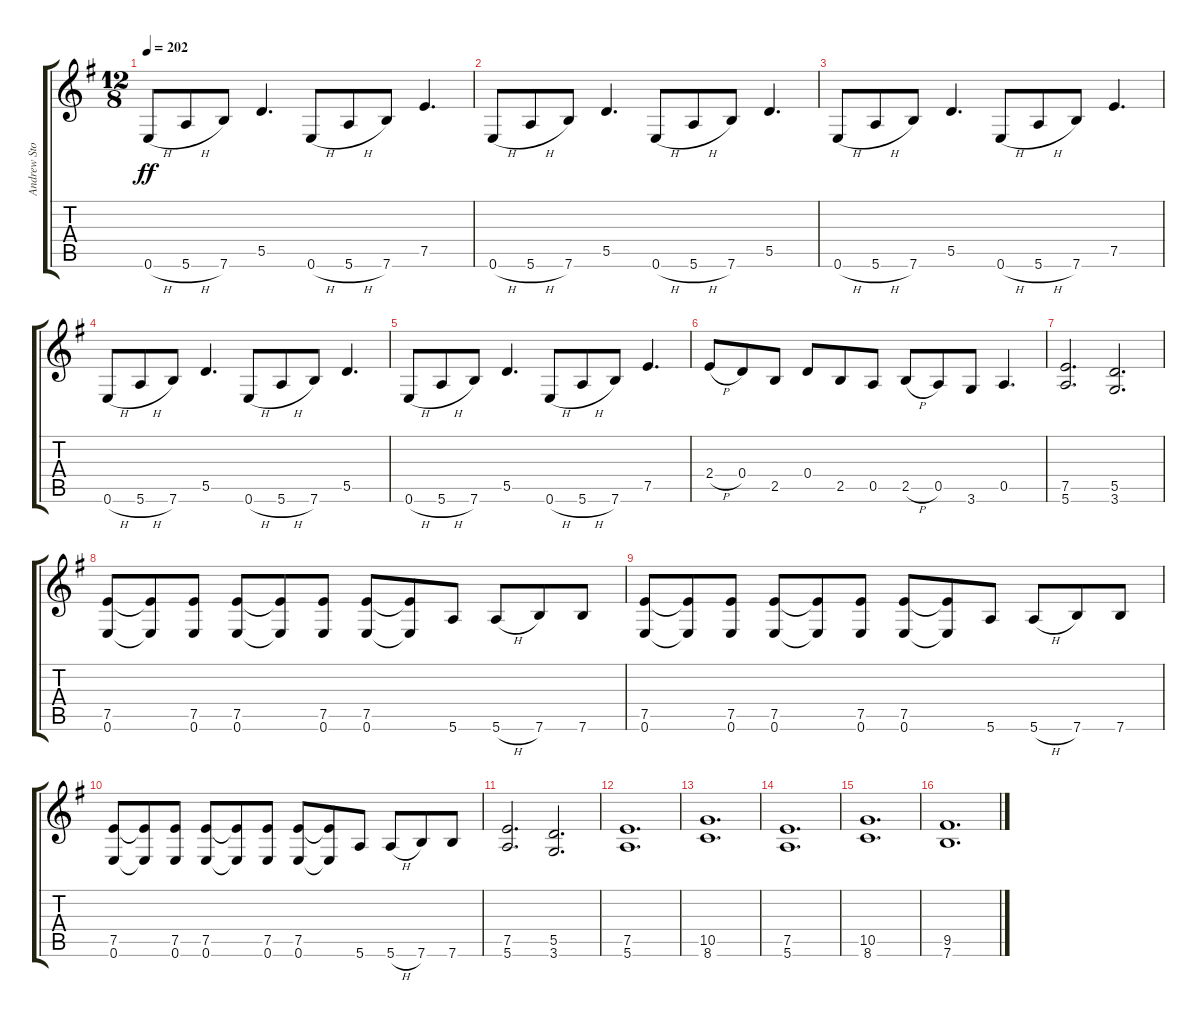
\track ("Andrew Stockdale (pan left)" "Andrew Sto") {instrument overdrivenguitar}
\staff {score tabs}
\tuning (E4 B3 G3 D3 A2 E2) {hide}
\ts (12 8)
\tempo 202
\clef g2
\ks g
0.6{h}.8{dy ff} 5.6{h}.8 7.6.8 5.5.4{d} 0.6{h}.8 5.6{h}.8 7.6.8 7.5.4{d} |
0.6{h}.8 5.6{h}.8 7.6.8 5.5.4{d} 0.6{h}.8 5.6{h}.8 7.6.8 5.5.4{d} |
0.6{h}.8 5.6{h}.8 7.6.8 5.5.4{d} 0.6{h}.8 5.6{h}.8 7.6.8 7.5.4{d} |
0.6{h}.8 5.6{h}.8 7.6.8 5.5.4{d} 0.6{h}.8 5.6{h}.8 7.6.8 5.5.4{d} |
0.6{h}.8 5.6{h}.8 7.6.8 5.5.4{d} 0.6{h}.8 5.6{h}.8 7.6.8 7.5.4{d} |
2.4{h}.8 0.4.8 2.5.8 0.4.8 2.5.8 0.5.8 2.5{h}.8 0.5.8 3.6.8 0.5.4{d} |
(7.5 5.6).2{d} (5.5 3.6).2{d} |
(7.5 0.6).8 (7.5{t} 0.6{t}).8 (7.5 0.6).8 (7.5 0.6).8 (7.5{t} 0.6{t}).8 (7.5 0.6).8 (7.5 0.6).8 (7.5{t} 0.6{t}).8 5.6.8 5.6{h}.8 7.6.8 7.6.8 |
(7.5 0.6).8 (7.5{t} 0.6{t}).8 (7.5 0.6).8 (7.5 0.6).8 (7.5{t} 0.6{t}).8 (7.5 0.6).8 (7.5 0.6).8 (7.5{t} 0.6{t}).8 5.6.8 5.6{h}.8 7.6.8 7.6.8 |
(7.5 0.6).8 (7.5{t} 0.6{t}).8 (7.5 0.6).8 (7.5 0.6).8 (7.5{t} 0.6{t}).8 (7.5 0.6).8 (7.5 0.6).8 (7.5{t} 0.6{t}).8 5.6.8 5.6{h}.8 7.6.8 7.6.8 |
(7.5 5.6).2{d} (5.5 3.6).2{d} |
(7.5 5.6).1{d} |
(10.5 8.6).1{d} |
(7.5 5.6).1{d} |
(10.5 8.6).1{d} |
(9.5 7.6).1{d}
